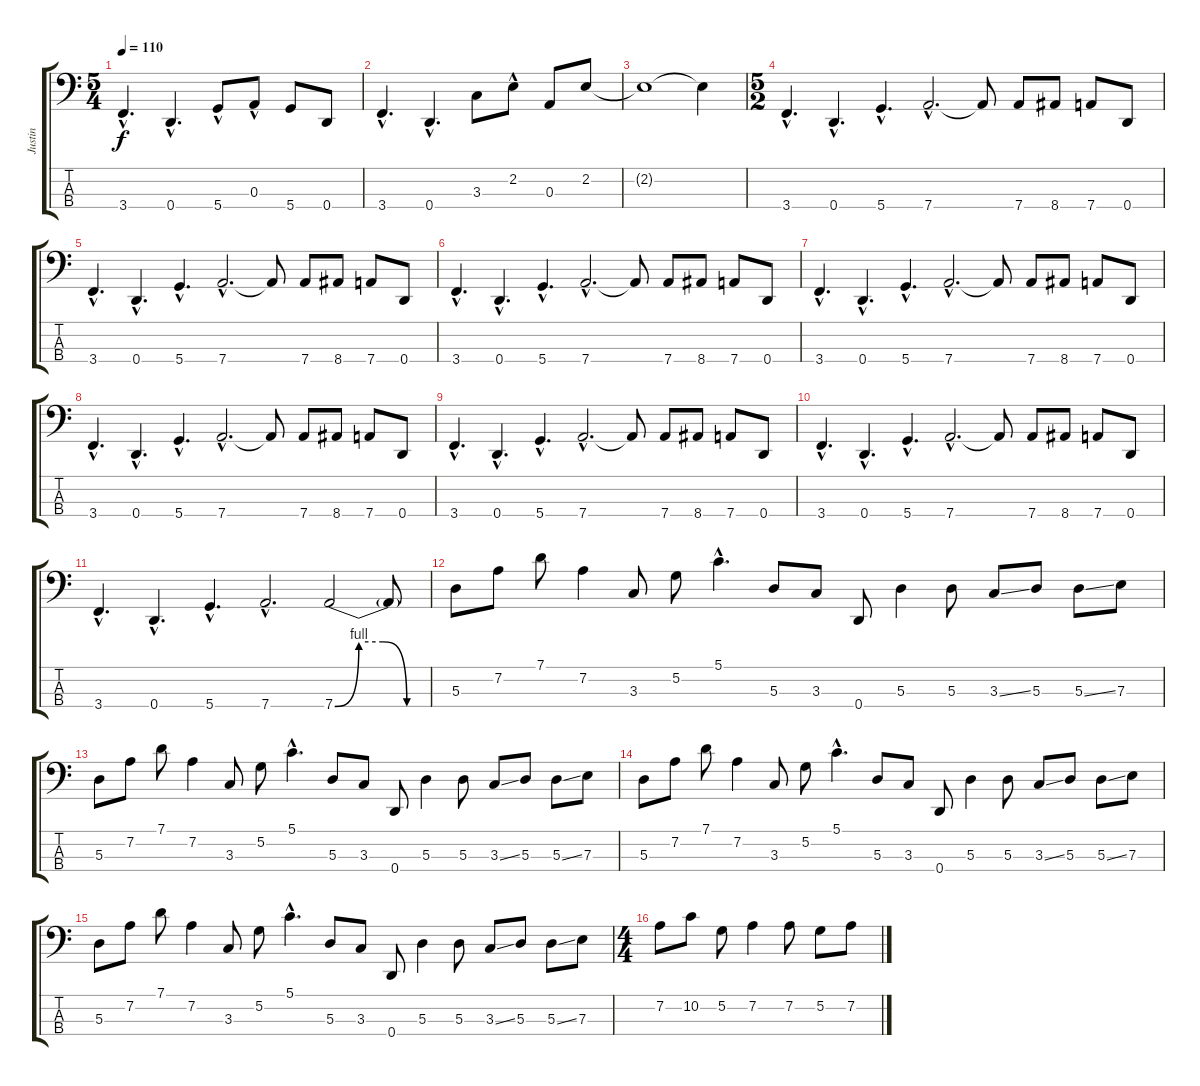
\track ("Justin" "Justin") {instrument electricbassfinger}
\staff {score tabs}
\tuning (G2 D2 A1 D1) {hide}
\ts (5 4)
\tempo 110
\clef f4
\ks c
3.4{hac}.4{d dy f} 0.4{hac}.4{d} 5.4{hac}.8 0.3{hac}.8 5.4.8 0.4.8 |
3.4{hac}.4{d} 0.4{hac}.4{d} 3.3.8 2.2{hac}.8 0.3.8 2.2.8 |
2.2{t}.1 2.2{t}.4 |
\ts (5 2)
3.4{hac}.4{d} 0.4{hac}.4{d} 5.4{hac}.4{d} 7.4{hac}.2{d} 7.4{t}.8 7.4.8 8.4.8 7.4.8 0.4.8 |
3.4{hac}.4{d} 0.4{hac}.4{d} 5.4{hac}.4{d} 7.4{hac}.2{d} 7.4{t}.8 7.4.8 8.4.8 7.4.8 0.4.8 |
3.4{hac}.4{d} 0.4{hac}.4{d} 5.4{hac}.4{d} 7.4{hac}.2{d} 7.4{t}.8 7.4.8 8.4.8 7.4.8 0.4.8 |
3.4{hac}.4{d} 0.4{hac}.4{d} 5.4{hac}.4{d} 7.4{hac}.2{d} 7.4{t}.8 7.4.8 8.4.8 7.4.8 0.4.8 |
3.4{hac}.4{d} 0.4{hac}.4{d} 5.4{hac}.4{d} 7.4{hac}.2{d} 7.4{t}.8 7.4.8 8.4.8 7.4.8 0.4.8 |
3.4{hac}.4{d} 0.4{hac}.4{d} 5.4{hac}.4{d} 7.4{hac}.2{d} 7.4{t}.8 7.4.8 8.4.8 7.4.8 0.4.8 |
3.4{hac}.4{d} 0.4{hac}.4{d} 5.4{hac}.4{d} 7.4{hac}.2{d} 7.4{t}.8 7.4.8 8.4.8 7.4.8 0.4.8 |
3.4{hac}.4{d} 0.4{hac}.4{d} 5.4{hac}.4{d} 7.4{hac}.2{d} 7.4{be (custom 0 0 15 4 30 4 45 0 60 0)}.2 7.4{t}.8 |
5.3.8 7.2.8 7.1.8 7.2.4 3.3.8 5.2.8 5.1{hac}.4{d} 5.3.8 3.3.8 0.4.8 5.3.4 5.3.8 3.3{ss}.8 5.3.8 5.3{ss}.8 7.3.8 |
5.3.8 7.2.8 7.1.8 7.2.4 3.3.8 5.2.8 5.1{hac}.4{d} 5.3.8 3.3.8 0.4.8 5.3.4 5.3.8 3.3{ss}.8 5.3.8 5.3{ss}.8 7.3.8 |
5.3.8 7.2.8 7.1.8 7.2.4 3.3.8 5.2.8 5.1{hac}.4{d} 5.3.8 3.3.8 0.4.8 5.3.4 5.3.8 3.3{ss}.8 5.3.8 5.3{ss}.8 7.3.8 |
5.3.8 7.2.8 7.1.8 7.2.4 3.3.8 5.2.8 5.1{hac}.4{d} 5.3.8 3.3.8 0.4.8 5.3.4 5.3.8 3.3{ss}.8 5.3.8 5.3{ss}.8 7.3.8 |
\ts (4 4)
7.2.8 10.2.8 5.2.8 7.2.4 7.2.8 5.2.8 7.2.8
